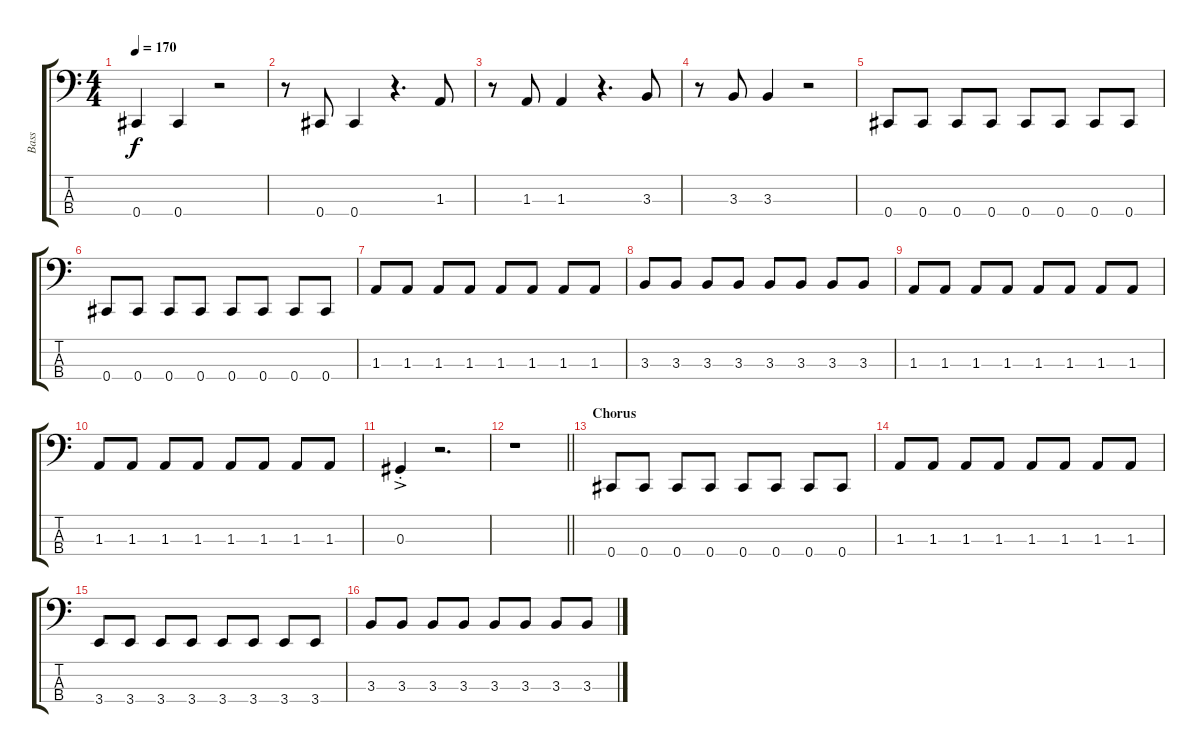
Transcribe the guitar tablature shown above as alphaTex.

\track ("Bass" "Bass") {instrument electricbassfinger}
\staff {score tabs}
\tuning (Gb2 Db2 Ab1 Db1) {hide}
\ts (4 4)
\tempo 170
\clef f4
\ks c
0.4.4{dy f} 0.4.4 r.2 |
r.8 0.4.8 0.4.4 r.4{d} 1.3.8 |
r.8 1.3.8 1.3.4 r.4{d} 3.3.8 |
r.8 3.3.8 3.3.4 r.2 |
0.4.8 0.4.8 0.4.8 0.4.8 0.4.8 0.4.8 0.4.8 0.4.8 |
0.4.8 0.4.8 0.4.8 0.4.8 0.4.8 0.4.8 0.4.8 0.4.8 |
1.3.8 1.3.8 1.3.8 1.3.8 1.3.8 1.3.8 1.3.8 1.3.8 |
3.3.8 3.3.8 3.3.8 3.3.8 3.3.8 3.3.8 3.3.8 3.3.8 |
1.3.8 1.3.8 1.3.8 1.3.8 1.3.8 1.3.8 1.3.8 1.3.8 |
1.3.8 1.3.8 1.3.8 1.3.8 1.3.8 1.3.8 1.3.8 1.3.8 |
0.3{ac st}.4 r.2{d} |
\barLineRight lightlight
r.1 |
\section ("" "Chorus")
0.4.8 0.4.8 0.4.8 0.4.8 0.4.8 0.4.8 0.4.8 0.4.8 |
1.3.8 1.3.8 1.3.8 1.3.8 1.3.8 1.3.8 1.3.8 1.3.8 |
3.4.8 3.4.8 3.4.8 3.4.8 3.4.8 3.4.8 3.4.8 3.4.8 |
3.3.8 3.3.8 3.3.8 3.3.8 3.3.8 3.3.8 3.3.8 3.3.8
